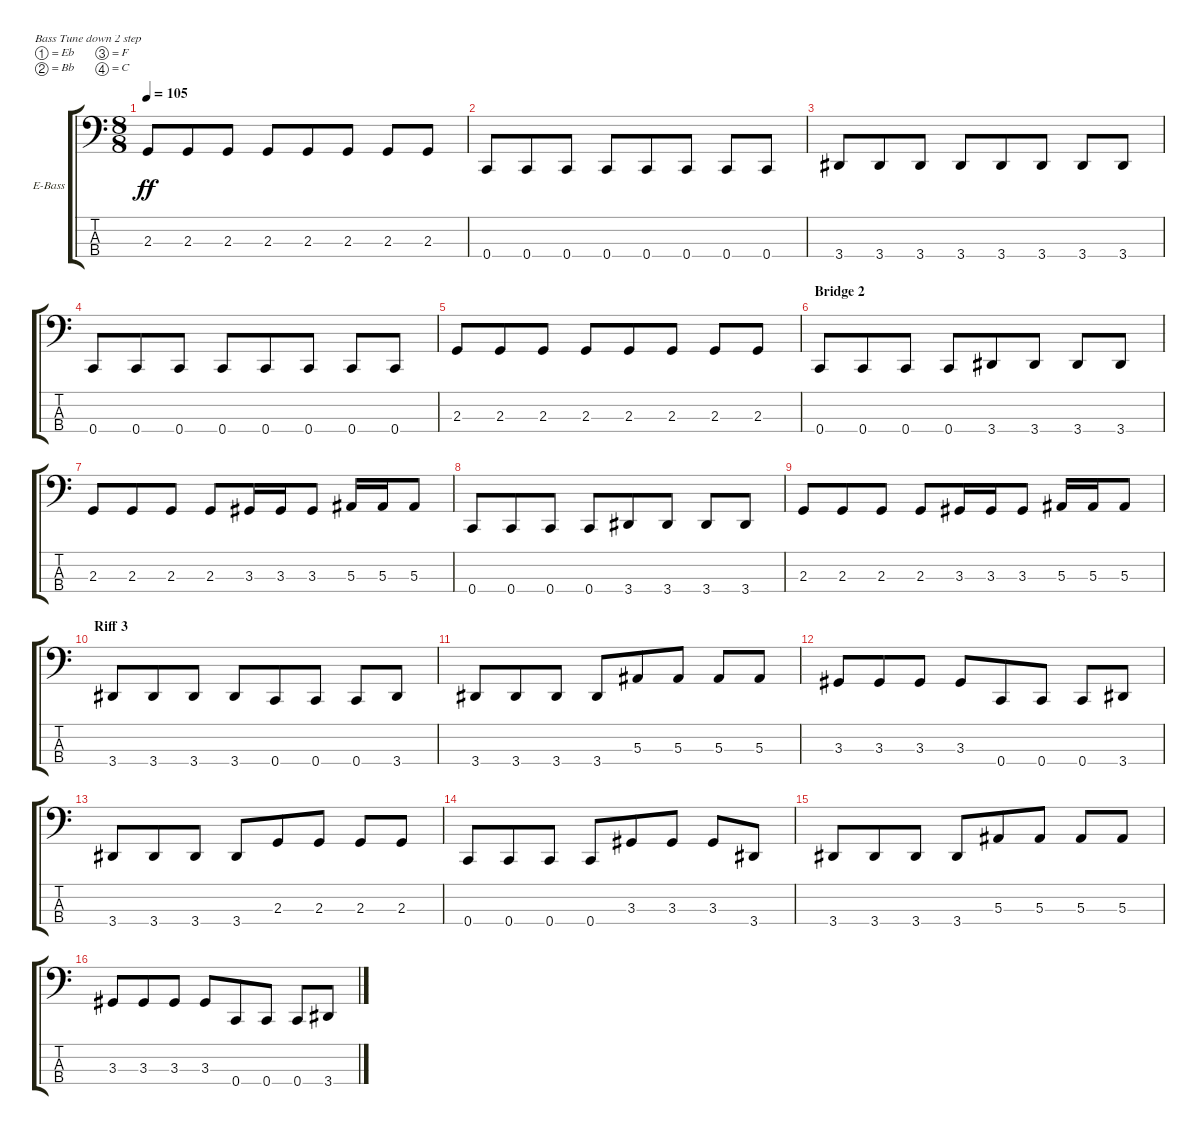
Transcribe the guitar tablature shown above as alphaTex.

\bracketExtendMode groupsimilarinstruments
\firstSystemTrackNameOrientation horizontal
\otherSystemsTrackNameOrientation horizontal
\track ("Bass" "E-Bass") {instrument electricbassfinger}
\staff {score tabs}
\tuning (Eb2 Bb1 F1 C1)
\ts (8 8)
\tempo 105
\clef f4
\ks c
2.3.8{dy ff} 2.3.8 2.3.8 2.3.8 2.3.8 2.3.8 2.3.8 2.3.8 |
0.4.8 0.4.8 0.4.8 0.4.8 0.4.8 0.4.8 0.4.8 0.4.8 |
3.4.8 3.4.8 3.4.8 3.4.8 3.4.8 3.4.8 3.4.8 3.4.8 |
0.4.8 0.4.8 0.4.8 0.4.8 0.4.8 0.4.8 0.4.8 0.4.8 |
2.3.8 2.3.8 2.3.8 2.3.8 2.3.8 2.3.8 2.3.8 2.3.8 |
\section ("" "Bridge 2")
0.4.8 0.4.8 0.4.8 0.4.8 3.4.8 3.4.8 3.4.8 3.4.8 |
2.3.8 2.3.8 2.3.8 2.3.8 3.3.16 3.3.16 3.3.8 5.3.16 5.3.16 5.3.8 |
0.4.8 0.4.8 0.4.8 0.4.8 3.4.8 3.4.8 3.4.8 3.4.8 |
2.3.8 2.3.8 2.3.8 2.3.8 3.3.16 3.3.16 3.3.8 5.3.16 5.3.16 5.3.8 |
\section ("" "Riff 3")
3.4.8 3.4.8 3.4.8 3.4.8 0.4.8 0.4.8 0.4.8 3.4.8 |
3.4.8 3.4.8 3.4.8 3.4.8 5.3.8 5.3.8 5.3.8 5.3.8 |
3.3.8 3.3.8 3.3.8 3.3.8 0.4.8 0.4.8 0.4.8 3.4.8 |
3.4.8 3.4.8 3.4.8 3.4.8 2.3.8 2.3.8 2.3.8 2.3.8 |
0.4.8 0.4.8 0.4.8 0.4.8 3.3.8 3.3.8 3.3.8 3.4.8 |
3.4.8 3.4.8 3.4.8 3.4.8 5.3.8 5.3.8 5.3.8 5.3.8 |
3.3.8 3.3.8 3.3.8 3.3.8 0.4.8 0.4.8 0.4.8 3.4.8
